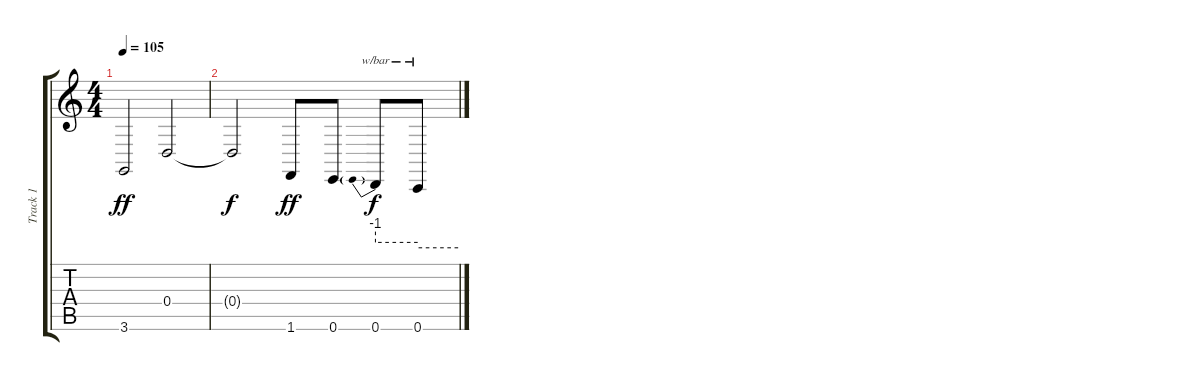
\track ("Track 1" "Track 1") {instrument stringensemble1}
\staff {score tabs}
\tuning (E4 B3 G3 D3 A2 E2) {hide}
\ts (4 4)
\tempo 105
\clef g2
\ks c
3.6.2{dy ff} 0.4.2 |
0.4{t}.2{dy f} 1.6.8{dy ff} 0.6.8 0.6.8{tbe (predive default 0 -4 60 -4) dy f} 0.6.8{tbe (hold default 0 -8 60 -8)}
